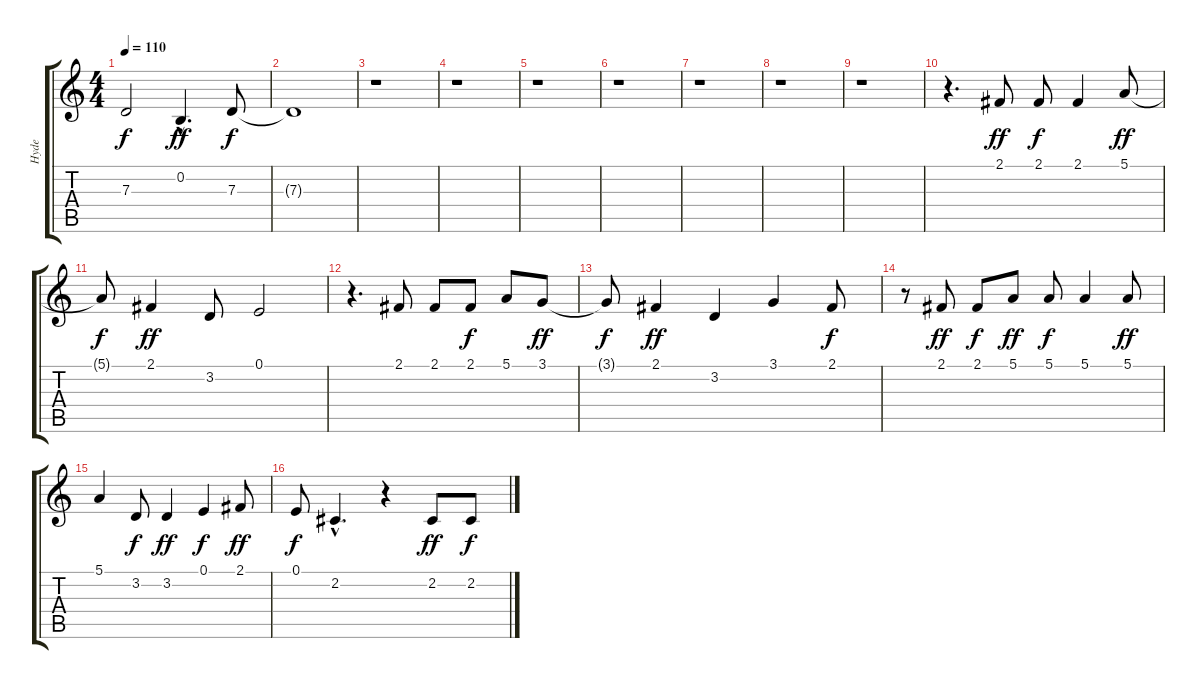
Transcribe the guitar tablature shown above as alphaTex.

\track ("Hyde" "Hyde") {instrument altosax}
\staff {score tabs}
\tuning (E4 B3 G3 D3 A2 E2) {hide}
\ts (4 4)
\tempo 110
\clef g2
\ks c
7.3.2{dy f} 0.2{hac}.4{d dy ff} 7.3.8{dy f} |
7.3{t}.1 |
r.1 |
r.1 |
r.1 |
r.1 |
r.1 |
r.1 |
r.1 |
r.4{d} 2.1.8{dy ff} 2.1.8{dy f} 2.1.4 5.1.8{dy ff} |
5.1{t}.8{dy f} 2.1.4{dy ff} 3.2.8 0.1.2 |
r.4{d} 2.1.8 2.1.8 2.1.8{dy f} 5.1.8 3.1.8{dy ff} |
3.1{t}.8{dy f} 2.1.4{dy ff} 3.2.4 3.1.4 2.1.8{dy f} |
r.8 2.1.8{dy ff} 2.1.8{dy f} 5.1.8{dy ff} 5.1.8{dy f} 5.1.4 5.1.8{dy ff} |
5.1.4 3.2.8{dy f} 3.2.4{dy ff} 0.1.4{dy f} 2.1.8{dy ff} |
0.1.8{dy f} 2.2{hac}.4{d} r.4 2.2.8{dy ff volume 15 balance 8} 2.2.8{dy f}
